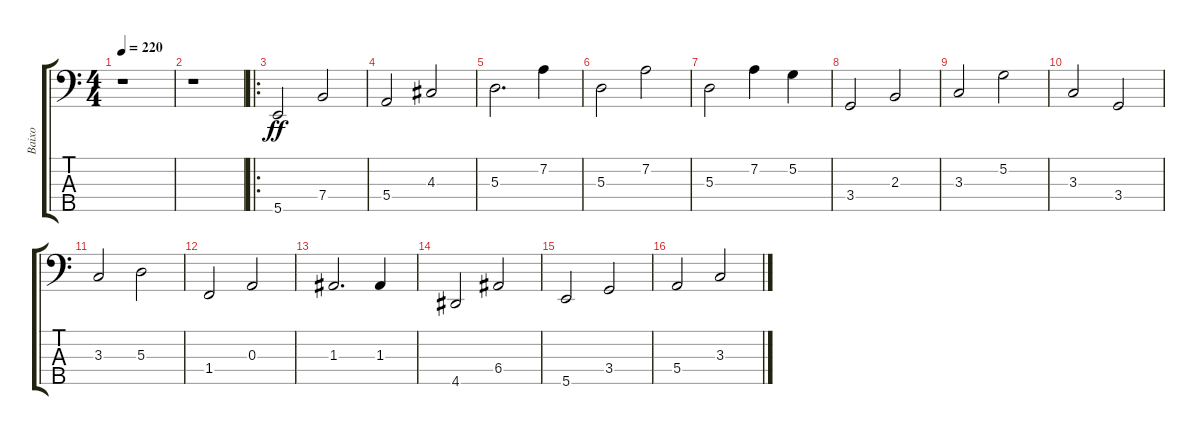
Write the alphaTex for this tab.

\track ("Baixo" "Baixo") {instrument electricbassfinger}
\staff {score tabs}
\tuning (G2 D2 A1 E1 B0) {hide}
\ts (4 4)
\tempo 220
\clef f4
\ks c
r.1{dy ff instrument electricbassfinger} |
r.1 |
\ro
5.5.2 7.4.2 |
5.4.2 4.3.2 |
5.3.2{d} 7.2.4 |
5.3.2 7.2.2 |
5.3.2 7.2.4 5.2.4 |
3.4.2 2.3.2 |
3.3.2 5.2.2 |
3.3.2 3.4.2 |
3.3.2 5.3.2 |
1.4.2 0.3.2 |
1.3.2{d} 1.3.4 |
4.5.2 6.4.2 |
5.5.2 3.4.2 |
5.4.2 3.3.2
